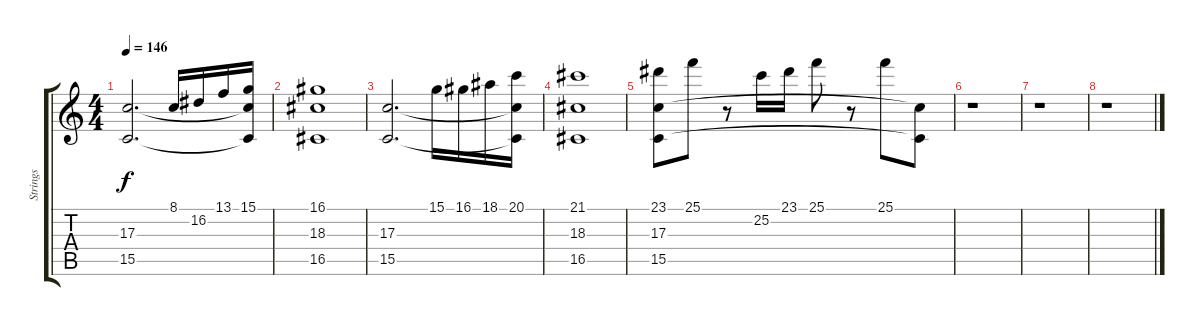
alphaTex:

\track ("Strings" "Strings") {instrument stringensemble1}
\staff {score tabs}
\tuning (E4 B3 G3 D3 A2 E2) {hide}
\ts (4 4)
\tempo 146
\clef g2
\ks c
(17.3 15.5).2{d dy f} 8.1.16 16.2.16 13.1.16 (15.1 17.3{t} 15.5{t}).16 |
(16.1 18.3 16.5).1 |
(17.3 15.5).2{d} 15.1.16 16.1.16 18.1.16 (20.1 17.3{t} 15.5{t}).16 |
(21.1 18.3 16.5).1 |
(23.1 17.3 15.5).8 25.1.8 r.8 25.2.16 23.1.16 25.1.8 r.8 25.1.8 (17.3{t} 15.5{t}).8 |
r.1 |
r.1 |
r.1
